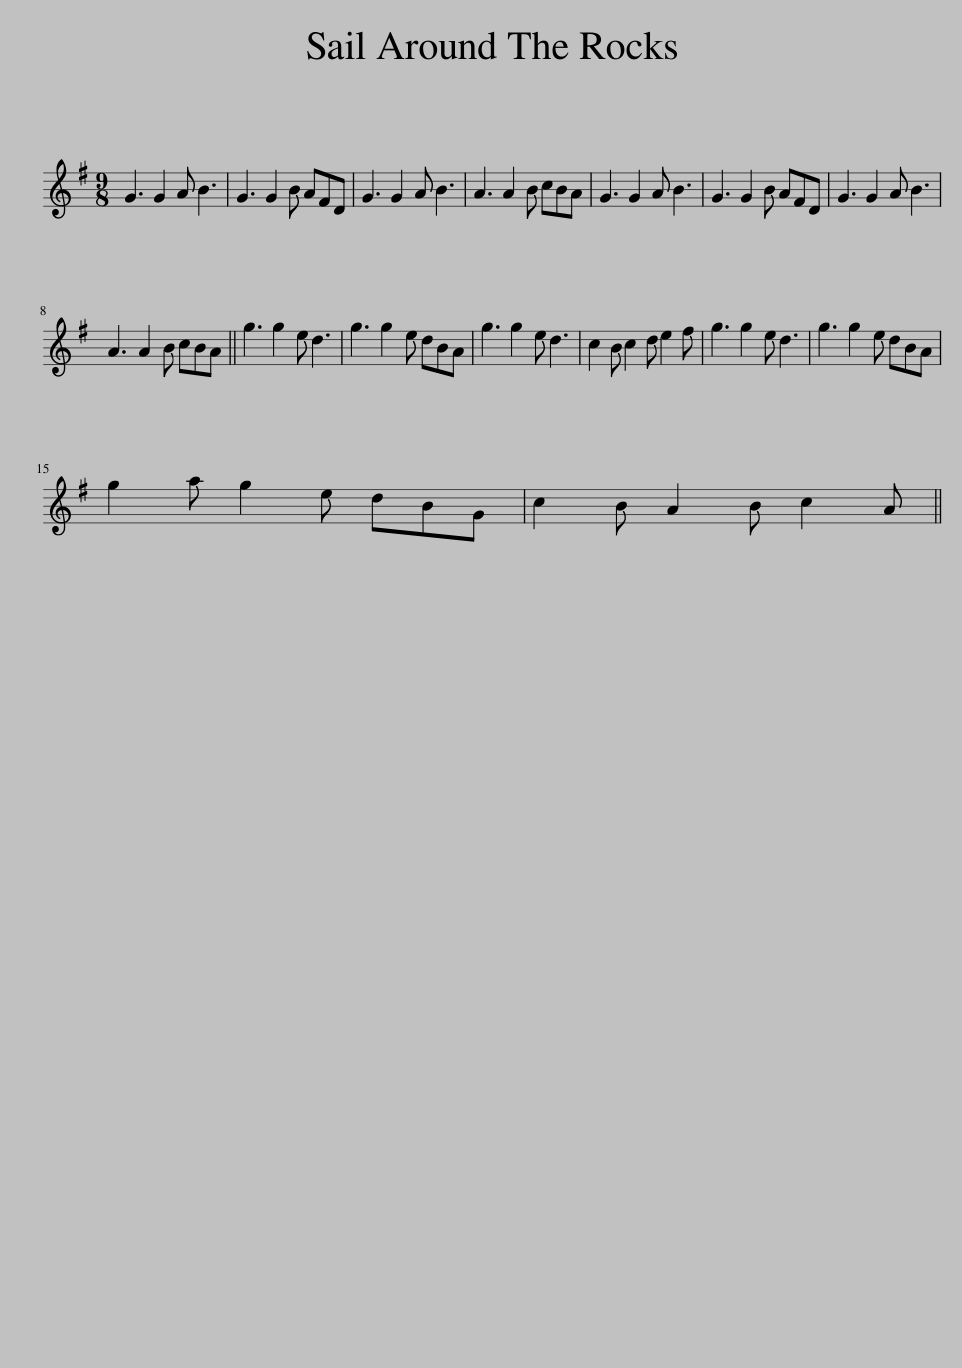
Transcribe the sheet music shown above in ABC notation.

X:1
L:1/8
M:9/8
I:linebreak $
K:G
V:1 treble
V:1
 G3 G2 A B3 | G3 G2 B AFD | G3 G2 A B3 | A3 A2 B cBA | G3 G2 A B3 | %5
 G3 G2 B AFD | G3 G2 A B3 |$ A3 A2 B cBA || g3 g2 e d3 | g3 g2 e dBA | %10
 g3 g2 e d3 | c2 B c2 d e2 f | g3 g2 e d3 | g3 g2 e dBA |$ g2 a g2 e dBG | %15
 c2 B A2 B c2 A || %16
